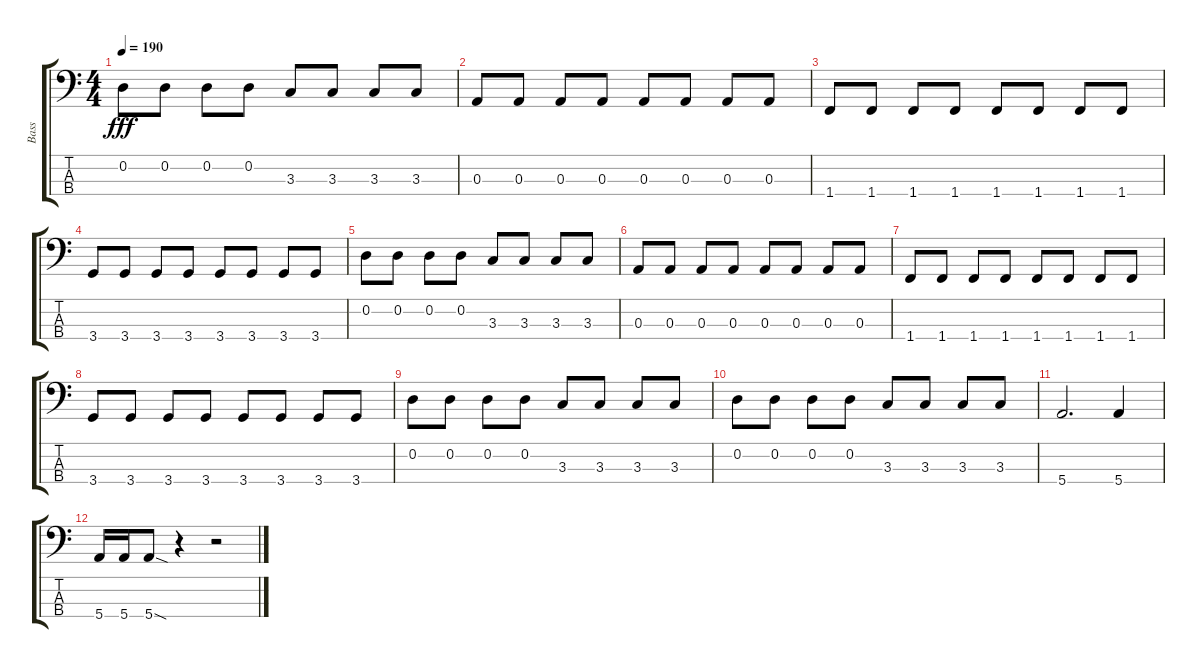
\track ("Bass" "Bass") {instrument electricbassfinger}
\staff {score tabs}
\tuning (G2 D2 A1 E1) {hide}
\ts (4 4)
\tempo 190
\clef f4
\ks c
0.2.8{dy fff} 0.2.8 0.2.8 0.2.8 3.3.8 3.3.8 3.3.8 3.3.8 |
0.3.8 0.3.8 0.3.8 0.3.8 0.3.8 0.3.8 0.3.8 0.3.8 |
1.4.8 1.4.8 1.4.8 1.4.8 1.4.8 1.4.8 1.4.8 1.4.8 |
3.4.8 3.4.8 3.4.8 3.4.8 3.4.8 3.4.8 3.4.8 3.4.8 |
0.2.8 0.2.8 0.2.8 0.2.8 3.3.8 3.3.8 3.3.8 3.3.8 |
0.3.8 0.3.8 0.3.8 0.3.8 0.3.8 0.3.8 0.3.8 0.3.8 |
1.4.8 1.4.8 1.4.8 1.4.8 1.4.8 1.4.8 1.4.8 1.4.8 |
3.4.8 3.4.8 3.4.8 3.4.8 3.4.8 3.4.8 3.4.8 3.4.8 |
0.2.8 0.2.8 0.2.8 0.2.8 3.3.8 3.3.8 3.3.8 3.3.8 |
0.2.8 0.2.8 0.2.8 0.2.8 3.3.8 3.3.8 3.3.8 3.3.8 |
5.4.2{d} 5.4.4 |
5.4.16 5.4.16 5.4{sod}.8 r.4 r.2
